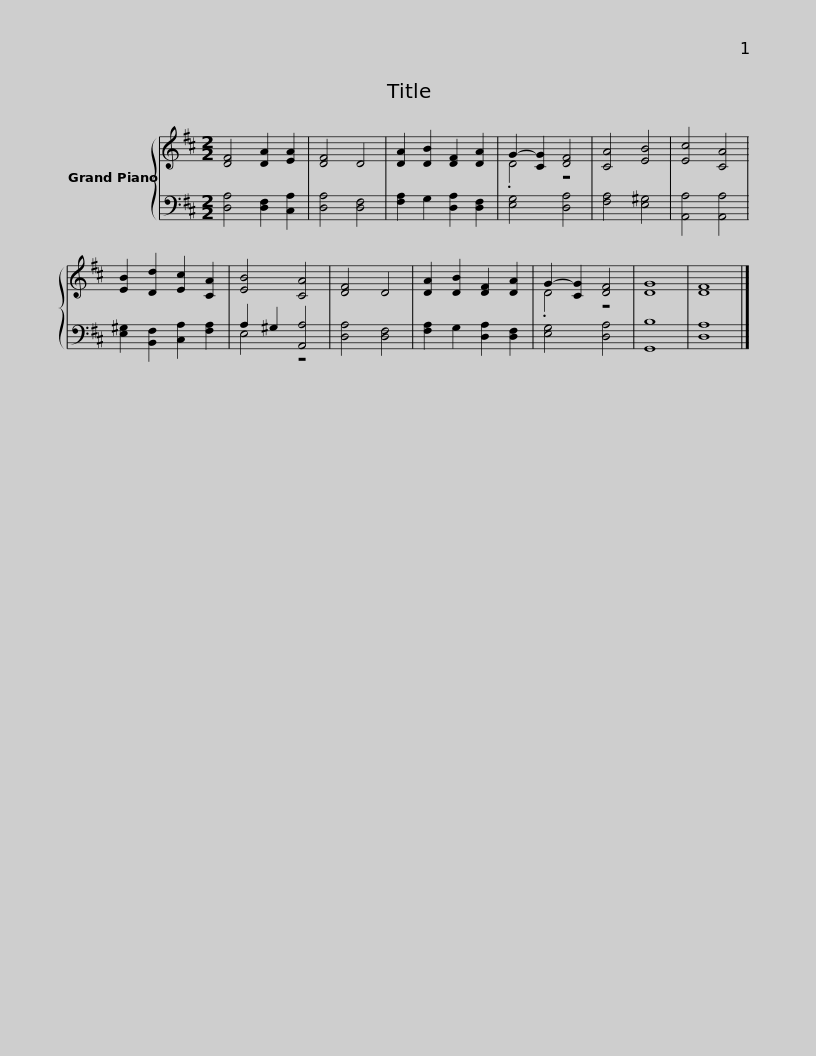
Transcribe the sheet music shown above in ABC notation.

X:1
%%score { ( 1 3 ) | ( 2 4 ) }
L:1/8
M:2/2
I:linebreak $
K:D
V:1 treble
V:3 treble
V:2 bass
V:4 bass
V:1
 [DF]4 [DA]2 [EA]2 | [DF]4 D4 | [DA]2 [DB]2 [DF]2 [DA]2 | G2- [CG]2 [DF]4 | [CA]4 [EB]4 | %5
 [Ec]4 [CA]4 | [EB]2 [Dd]2 [Ec]2 [CA]2 | [EB]4 [CA]4 | [DF]4 D4 | [DA]2 [DB]2 [DF]2 [DA]2 | %10
 G2- [CG]2 [DF]4 |$ [DG]8 | [DF]8 |] %13
V:2
 [D,A,]4 [D,F,]2 [C,A,]2 | [D,A,]4 [D,F,]4 | [F,A,]2 G,2 [D,A,]2 [D,F,]2 | [E,G,]4 [D,A,]4 | [F,A,]4 [E,^G,]4 | %5
 [A,,A,]4 [A,,A,]4 | [E,^G,]2 [B,,F,]2 [C,A,]2 [F,A,]2 | A,2 ^G,2 [A,,A,]4 | [D,A,]4 [D,F,]4 | [F,A,]2 G,2 [D,A,]2 [D,F,]2 | %10
 [E,G,]4 [D,A,]4 |$ [G,,B,]8 | [D,A,]8 |] %13
V:3
 x8 | x8 | x8 | .D4 z4 | x8 | %5
 x8 | x8 | x8 | x8 | x8 | %10
 .D4 z4 |$ x8 | x8 |] %13
V:4
 x8 | x8 | x8 | x8 | x8 | %5
 x8 | x8 | E,4 z4 | x8 | x8 | %10
 x8 |$ x8 | x8 |] %13
